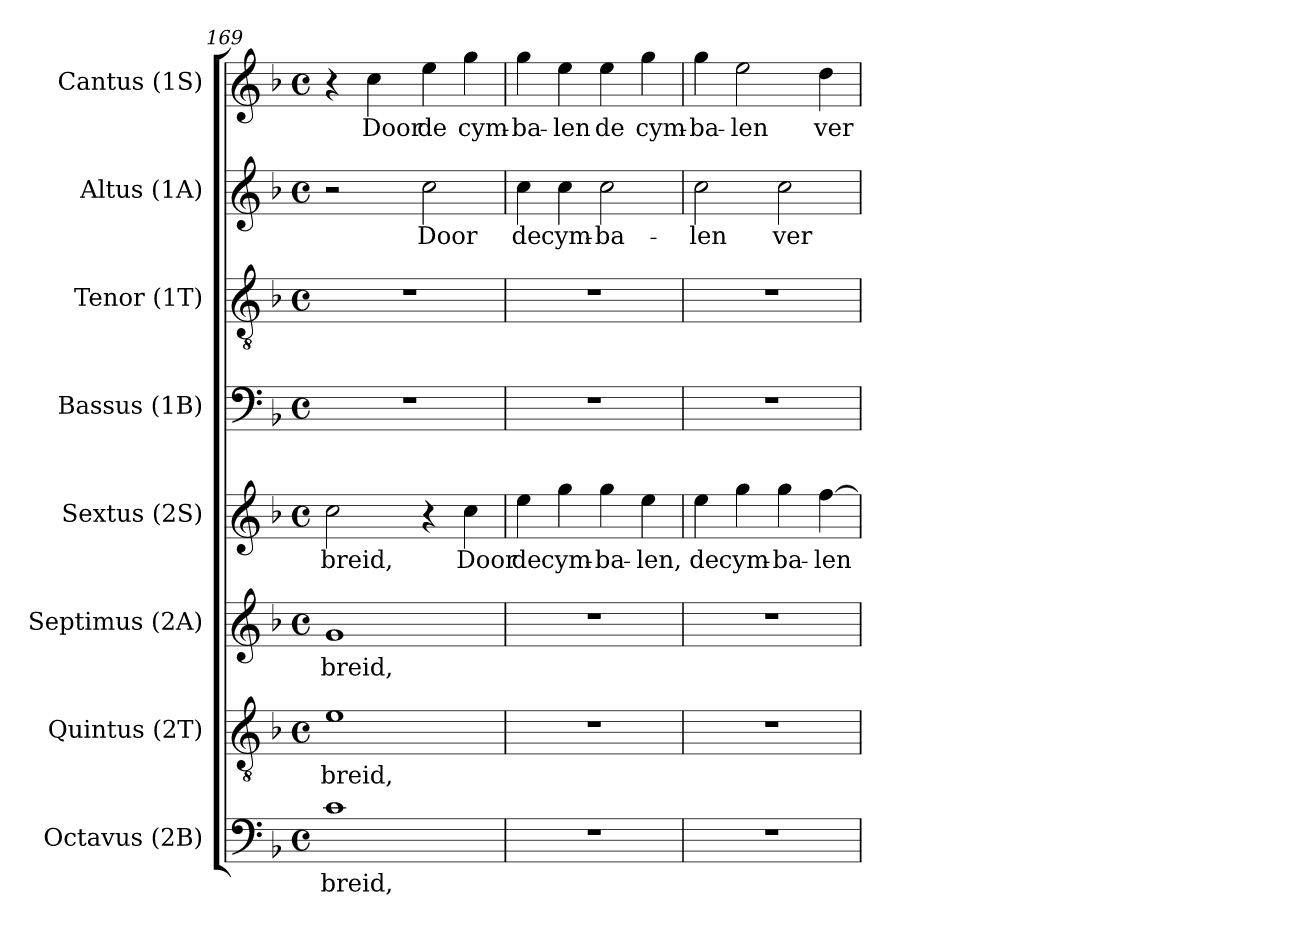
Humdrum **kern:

**kern	**text	**kern	**text	**kern	**text	**kern	**text	**kern	**kern	**kern	**text	**kern	**text
*part8	*part8	*part7	*part7	*part6	*part6	*part5	*part5	*part4	*part3	*part2	*part2	*part1	*part1
*staff8	*staff8	*staff7	*staff7	*staff6	*staff6	*staff5	*staff5	*staff4	*staff3	*staff2	*staff2	*staff1	*staff1
*I"Octavus (2B)	*	*I"Quintus (2T)	*	*I"Septimus (2A)	*	*I"Sextus (2S)	*	*I"Bassus (1B)	*I"Tenor (1T)	*I"Altus (1A)	*	*I"Cantus (1S)	*
*I'Octavus	*	*I'Quintus	*	*I'Septimus	*	*I'Sextus	*	*I'Bassus	*I'Tenor	*I'Altus	*	*I'Cantus	*
*clefF4	*	*clefGv2	*	*clefG2	*	*clefG2	*	*clefF4	*clefGv2	*clefG2	*	*clefG2	*
*k[b-]	*	*k[b-]	*	*k[b-]	*	*k[b-]	*	*k[b-]	*k[b-]	*k[b-]	*	*k[b-]	*
*F:	*	*F:	*	*F:	*	*F:	*	*F:	*F:	*F:	*	*F:	*
*M4/4	*	*M4/4	*	*M4/4	*	*M4/4	*	*M4/4	*M4/4	*M4/4	*	*M4/4	*
*met(c)	*	*met(c)	*	*met(c)	*	*met(c)	*	*met(c)	*met(c)	*met(c)	*	*met(c)	*
=169	=169	=169	=169	=169	=169	=169	=169	=169	=169	=169	=169	=169	=169
!	!LO:LY:b:color=#000000	!	!	!	!	!	!	!	!	!	!	!	!
!	!	!	!LO:LY:b:color=#000000	!	!	!	!	!	!	!	!	!	!
!	!	!	!	!	!LO:LY:b:color=#000000	!	!	!	!	!	!	!	!
!	!	!	!	!	!	!	!LO:LY:b:color=#000000	!	!	!	!	!	!
1ci	-breid,	1ei	-breid,	1gi	-breid,	2cci\	-breid,	1r	1r	2r	.	4r	.
!	!	!	!	!	!	!	!	!	!	!	!	!	!LO:LY:b:color=#000000
.	.	.	.	.	.	.	.	.	.	.	.	4cci\	Door
!	!	!	!	!	!	!	!	!	!	!	!LO:LY:b:color=#000000	!	!
!	!	!	!	!	!	!	!	!	!	!	!	!	!LO:LY:b:color=#000000
.	.	.	.	.	.	4r	.	.	.	2cci\	Door	4eei\	de
!	!	!	!	!	!	!	!LO:LY:b:color=#000000	!	!	!	!	!	!
!	!	!	!	!	!	!	!	!	!	!	!	!	!LO:LY:b:color=#000000
.	.	.	.	.	.	4cci\	Door	.	.	.	.	4ggi\	cym-
=170	=170	=170	=170	=170	=170	=170	=170	=170	=170	=170	=170	=170	=170
!	!	!	!	!	!	!	!LO:LY:b:color=#000000	!	!	!	!	!	!
!	!	!	!	!	!	!	!	!	!	!	!LO:LY:b:color=#000000	!	!
!	!	!	!	!	!	!	!	!	!	!	!	!	!LO:LY:b:color=#000000
1r	.	1r	.	1r	.	4eei\	de	1r	1r	4cci\	de	4ggi\	-ba-
!	!	!	!	!	!	!	!LO:LY:b:color=#000000	!	!	!	!	!	!
!	!	!	!	!	!	!	!	!	!	!	!LO:LY:b:color=#000000	!	!
!	!	!	!	!	!	!	!	!	!	!	!	!	!LO:LY:b:color=#000000
.	.	.	.	.	.	4ggi\	cym-	.	.	4cci\	cym-	4eei\	-len
!	!	!	!	!	!	!	!LO:LY:b:color=#000000	!	!	!	!	!	!
!	!	!	!	!	!	!	!	!	!	!	!LO:LY:b:color=#000000	!	!
!	!	!	!	!	!	!	!	!	!	!	!	!	!LO:LY:b:color=#000000
.	.	.	.	.	.	4ggi\	-ba-	.	.	2cci\	-ba-	4eei\	de
!	!	!	!	!	!	!	!LO:LY:b:color=#000000	!	!	!	!	!	!
!	!	!	!	!	!	!	!	!	!	!	!	!	!LO:LY:b:color=#000000
.	.	.	.	.	.	4eei\	-len,	.	.	.	.	4ggi\	cym-
=171	=171	=171	=171	=171	=171	=171	=171	=171	=171	=171	=171	=171	=171
!	!	!	!	!	!	!	!LO:LY:b:color=#000000	!	!	!	!	!	!
!	!	!	!	!	!	!	!	!	!	!	!LO:LY:b:color=#000000	!	!
!	!	!	!	!	!	!	!	!	!	!	!	!	!LO:LY:b:color=#000000
1r	.	1r	.	1r	.	4eei\	de	1r	1r	2cci\	-len	4ggi\	-ba-
!	!	!	!	!	!	!	!LO:LY:b:color=#000000	!	!	!	!	!	!
!	!	!	!	!	!	!	!	!	!	!	!	!	!LO:LY:b:color=#000000
.	.	.	.	.	.	4ggi\	cym-	.	.	.	.	2eei\	-len
!	!	!	!	!	!	!	!LO:LY:b:color=#000000	!	!	!	!	!	!
!	!	!	!	!	!	!	!	!	!	!	!LO:LY:b:color=#000000	!	!
.	.	.	.	.	.	4ggi\	-ba-	.	.	2cci\	ver-	.	.
!	!	!	!	!	!	!	!LO:LY:b:color=#000000	!	!	!	!	!	!
!	!	!	!	!	!	!	!	!	!	!	!	!	!LO:LY:b:color=#000000
.	.	.	.	.	.	[>4ffi\	-len	.	.	.	.	4ddi\	ver-
=	=	=	=	=	=	=	=	=	=	=	=	=	=
*-	*-	*-	*-	*-	*-	*-	*-	*-	*-	*-	*-	*-	*-
